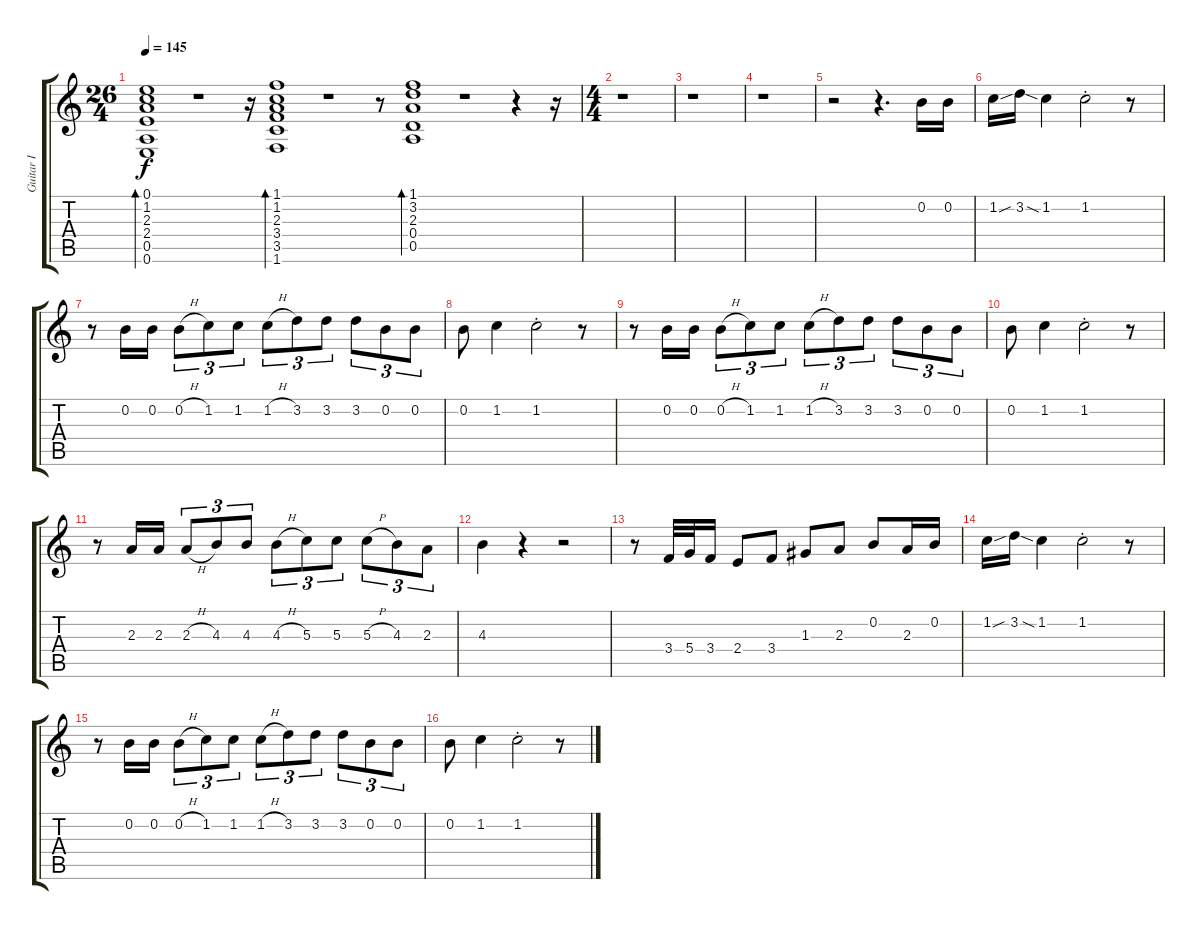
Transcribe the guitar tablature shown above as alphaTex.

\track ("Guitar I" "Guitar I") {instrument acousticguitarnylon}
\staff {score tabs}
\tuning (E4 B3 G3 D3 A2 E2) {hide}
\ts (26 4)
\tempo 145
\clef g2
\ks c
(0.1 1.2 2.3 2.4 0.5 0.6).1{bd 120 dy f instrument acousticguitarnylon} r.1 r.16 (1.1 1.2 2.3 3.4 3.5 1.6).1{bd 120} r.1 r.8 (1.1 3.2 2.3 0.4 0.5).1{bd 120} r.1 r.4 r.16 |
\ts (4 4)
r.1 |
r.1 |
r.1 |
r.2 r.4{d} 0.2.16 0.2.16 |
1.2{sou}.16 3.2.16 1.2{sia}.4 1.2{st}.2 r.8 |
r.8 0.2.16 0.2.16 0.2{h}.8{tu (3 2)} 1.2.8{tu (3 2)} 1.2.8{tu (3 2)} 1.2{h}.8{tu (3 2)} 3.2.8{tu (3 2)} 3.2.8{tu (3 2)} 3.2.8{tu (3 2)} 0.2.8{tu (3 2)} 0.2.8{tu (3 2)} |
0.2.8 1.2.4 1.2{st}.2 r.8 |
r.8 0.2.16 0.2.16 0.2{h}.8{tu (3 2)} 1.2.8{tu (3 2)} 1.2.8{tu (3 2)} 1.2{h}.8{tu (3 2)} 3.2.8{tu (3 2)} 3.2.8{tu (3 2)} 3.2.8{tu (3 2)} 0.2.8{tu (3 2)} 0.2.8{tu (3 2)} |
0.2.8 1.2.4 1.2{st}.2{volume 10} r.8 |
r.8 2.3.16 2.3.16 2.3{h}.8{tu (3 2)} 4.3.8{tu (3 2)} 4.3.8{tu (3 2)} 4.3{h}.8{tu (3 2)} 5.3.8{tu (3 2)} 5.3.8{tu (3 2)} 5.3{h}.8{tu (3 2)} 4.3.8{tu (3 2)} 2.3.8{tu (3 2)} |
4.3.4 r.4 r.2 |
r.8 3.4.32 5.4.32 3.4.16 2.4.8 3.4.8 1.3.8 2.3.8 0.2.8 2.3.16 0.2.16 |
1.2{sou}.16 3.2.16 1.2{sia}.4 1.2{st}.2 r.8 |
r.8 0.2.16 0.2.16 0.2{h}.8{tu (3 2)} 1.2.8{tu (3 2)} 1.2.8{tu (3 2)} 1.2{h}.8{tu (3 2)} 3.2.8{tu (3 2)} 3.2.8{tu (3 2)} 3.2.8{tu (3 2)} 0.2.8{tu (3 2)} 0.2.8{tu (3 2)} |
0.2.8 1.2.4 1.2{st}.2 r.8
